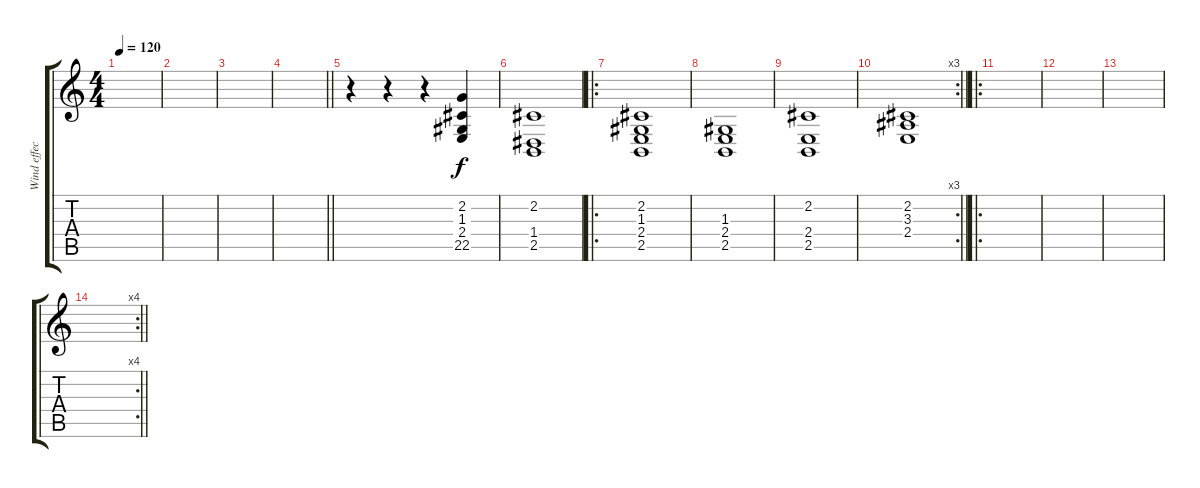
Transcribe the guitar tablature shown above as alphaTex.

\track ("Wind effects" "Wind effec") {instrument seashore}
\staff {score tabs}
\tuning (E4 B3 G3 D3 A2 E2) {hide}
\ts (4 4)
\tempo 120
\clef g2
\ks c
|
|
|
\barLineRight lightlight
|
r.4 r.4 r.4 (2.2 1.3 2.4 22.5).4 |
(2.2 1.4 2.5).1 |
\ro
(2.2 1.3 2.4 2.5).1 |
(1.3 2.4 2.5).1 |
(2.2 2.4 2.5).1 |
\rc 3
\barLineRight lightlight
(2.2 3.3 2.4).1 |
\ro
|
|
|
\rc 4
\barLineRight lightlight
